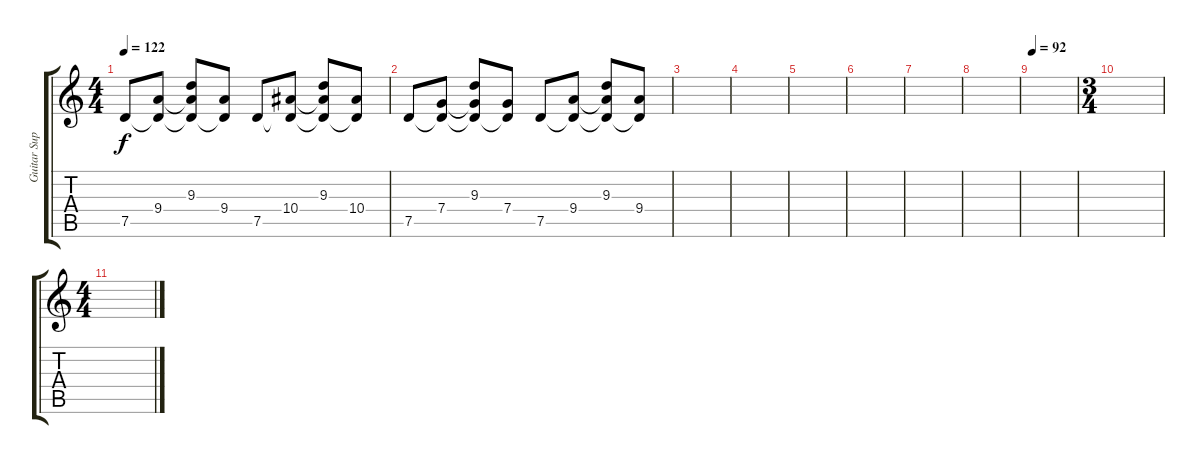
\track ("Guitar Sup" "Guitar Sup") {instrument distortionguitar}
\staff {score tabs}
\tuning (D4 A3 F3 C3 G2 D2) {hide}
\ts (4 4)
\tempo 122
\clef g2
\ks c
7.5.8{dy f} (9.4 7.5{t}).8 (9.3 9.4{t} 7.5{t}).8 (9.4 7.5{t}).8 7.5.8 (10.4 7.5{t}).8 (9.3 10.4{t} 7.5{t}).8 (10.4 7.5{t}).8 |
7.5.8 (7.4 7.5{t}).8 (9.3 7.4{t} 7.5{t}).8 (7.4 7.5{t}).8 7.5.8 (9.4 7.5{t}).8 (9.3 9.4{t} 7.5{t}).8 (9.4 7.5{t}).8 |
|
|
|
|
|
|
\tempo 92
|
\ts (3 4)
|
\ts (4 4)
